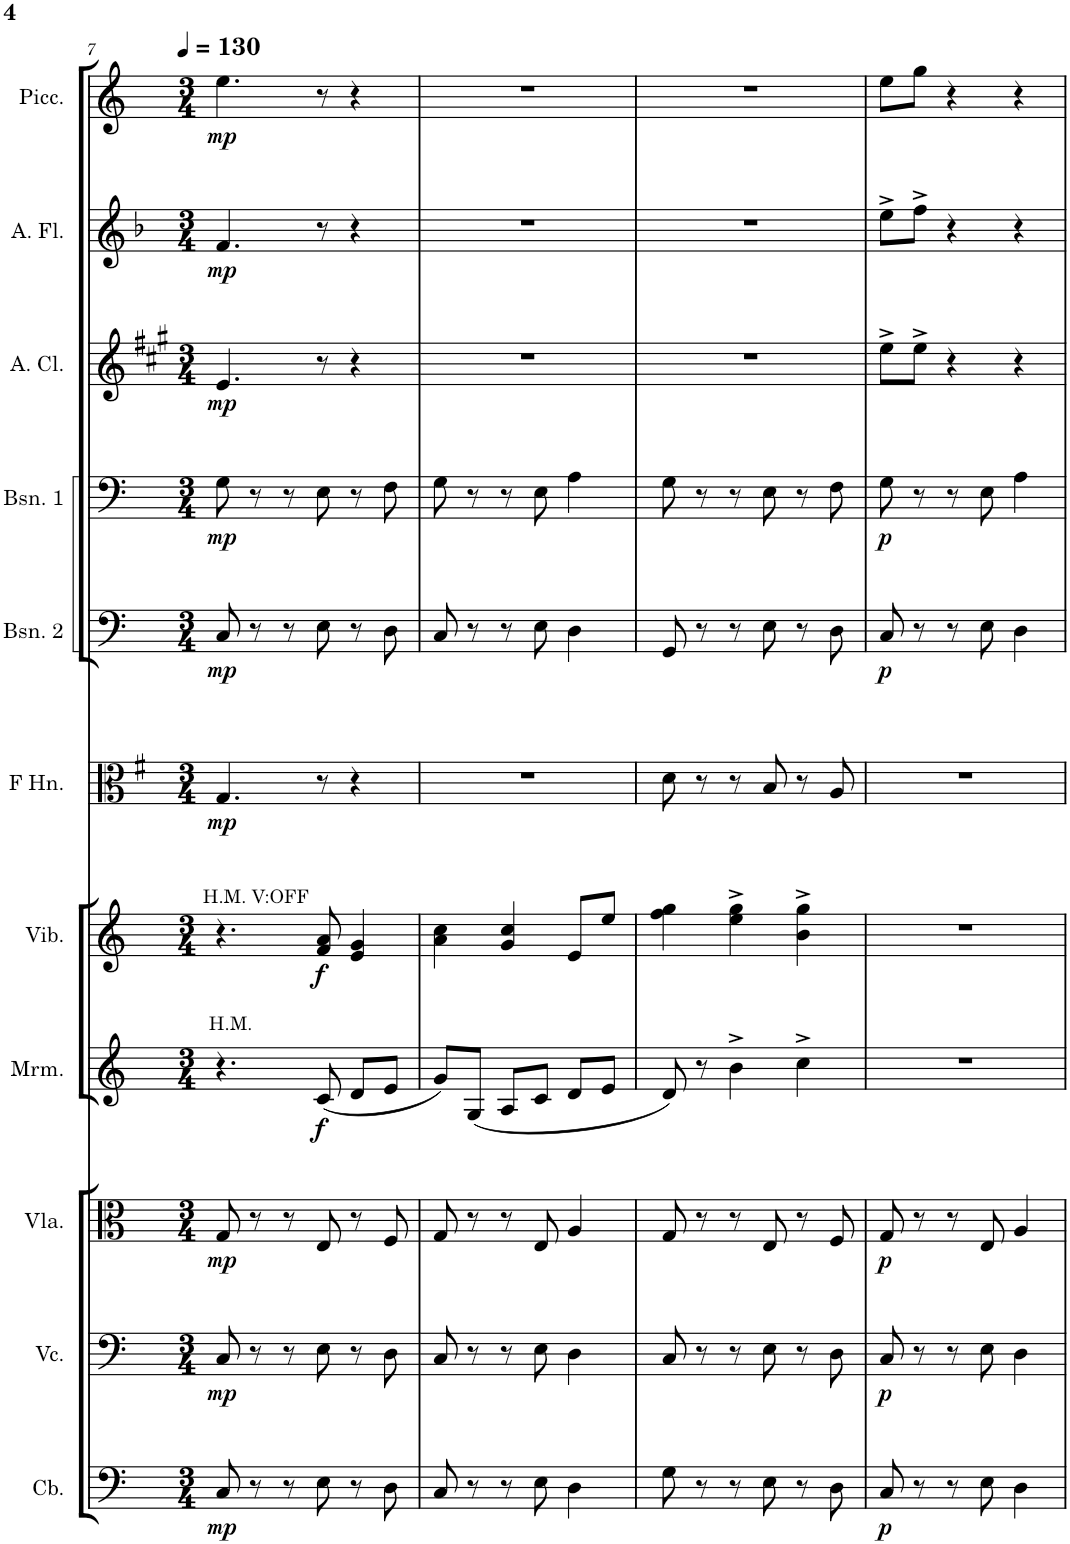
**kern	**dynam	**kern	**dynam	**kern	**dynam	**kern	**dynam	**kern	**dynam	**kern	**dynam	**kern	**dynam	**kern	**dynam	**kern	**dynam	**kern	**dynam	**kern	**dynam
*part11	*part11	*part10	*part10	*part9	*part9	*part8	*part8	*part7	*part7	*part6	*part6	*part5	*part5	*part4	*part4	*part3	*part3	*part2	*part2	*part1	*part1
*staff11	*staff11	*staff10	*staff10	*staff9	*staff9	*staff8	*staff8	*staff7	*staff7	*staff6	*staff6	*staff5	*staff5	*staff4	*staff4	*staff3	*staff3	*staff2	*staff2	*staff1	*staff1
*I"Contrabass	*	*I"Violoncello	*	*I"Viola	*	*I"Marimba	*	*I"Vibraphone	*	*I"Horn in F	*	*I"Bassoon 2	*	*I"Bassoon 1	*	*I"Alto Clarinet	*	*I"Alto Flute	*	*I"Piccolo	*
*I'Cb.	*	*I'Vc.	*	*I'Vla.	*	*I'Mrm.	*	*I'Vib.	*	*	*	*I'Bsn. 2	*	*I'Bsn. 1	*	*I'A. Cl.	*	*I'A. Fl.	*	*I'Picc.	*
!!LO:PB:g=z
*clefF4	*	*clefF4	*	*clefC3	*	*clefG2	*	*clefG2	*	*clefC3	*	*clefF4	*	*clefF4	*	*clefG2	*	*clefG2	*	*clefG2	*
*Trd7c12	*	*	*	*	*	*	*	*	*	*Trd4c7	*	*	*	*	*	*Trd5c9	*	*Trd3c5	*	*Trd-7c-12	*
*k[]	*	*k[]	*	*k[]	*	*k[]	*	*k[]	*	*k[f#]	*	*k[]	*	*k[]	*	*k[f#c#g#]	*	*k[b-]	*	*k[]	*
*M3/4	*	*M3/4	*	*M3/4	*	*M3/4	*	*M3/4	*	*M3/4	*	*M3/4	*	*M3/4	*	*M3/4	*	*M3/4	*	*M3/4	*
*MM130	*	*MM130	*	*MM130	*	*MM130	*	*MM130	*	*MM130	*	*MM130	*	*MM130	*	*MM130	*	*MM130	*	*MM130	*
=7	=7	=7	=7	=7	=7	=7	=7	=7	=7	=7	=7	=7	=7	=7	=7	=7	=7	=7	=7	=7	=7
!	!	!	!	!	!	!	!	!LO:TX:a:t=H.M. V&colon;OFF	!	!	!	!	!	!	!	!	!	!	!	!	!
!	!	!	!	!	!	!LO:TX:a:t=H.M.	!	!	!	!	!	!	!	!	!	!	!	!	!	!	!
!	!LO:DY:b	!	!LO:DY:b	!	!LO:DY:b	!	!	!	!	!	!LO:DY:b	!	!LO:DY:b	!	!LO:DY:b	!	!LO:DY:b	!	!LO:DY:b	!	!LO:DY:b
8C/	mp	8C/	mp	8G/	mp	4.r	.	4.r	.	4.G/	mp	8C/	mp	8G\	mp	4.e/	mp	4.f/	mp	4.ee\	mp
8r	.	8r	.	8r	.	.	.	.	.	.	.	8r	.	8r	.	.	.	.	.	.	.
8r	.	8r	.	8r	.	.	.	.	.	.	.	8r	.	8r	.	.	.	.	.	.	.
!	!	!	!	!	!	!	!LO:DY:b	!	!LO:DY:b	!	!	!	!	!	!	!	!	!	!	!	!
8E\	.	8E\	.	8E/	.	(8c/	f	8f/ 8a/	f	8r	.	8E\	.	8E\	.	8r	.	8r	.	8r	.
8r	.	8r	.	8r	.	8d/L	.	4e/ 4g/	.	4r	.	8r	.	8r	.	4r	.	4r	.	4r	.
8D\	.	8D\	.	8F/	.	8e/J	.	.	.	.	.	8D\	.	8F\	.	.	.	.	.	.	.
=8	=8	=8	=8	=8	=8	=8	=8	=8	=8	=8	=8	=8	=8	=8	=8	=8	=8	=8	=8	=8	=8
8C/	.	8C/	.	8G/	.	8g/L)	.	4a\ 4cc\	.	2.r	.	8C/	.	8G\	.	2.r	.	2.r	.	2.r	.
8r	.	8r	.	8r	.	(8G/J	.	.	.	.	.	8r	.	8r	.	.	.	.	.	.	.
8r	.	8r	.	8r	.	8A/L	.	4g/ 4cc/	.	.	.	8r	.	8r	.	.	.	.	.	.	.
8E\	.	8E\	.	8E/	.	8c/J	.	.	.	.	.	8E\	.	8E\	.	.	.	.	.	.	.
4D\	.	4D\	.	4A/	.	8d/L	.	8e/L	.	.	.	4D\	.	4A\	.	.	.	.	.	.	.
.	.	.	.	.	.	8e/J	.	8ee/J	.	.	.	.	.	.	.	.	.	.	.	.	.
=9	=9	=9	=9	=9	=9	=9	=9	=9	=9	=9	=9	=9	=9	=9	=9	=9	=9	=9	=9	=9	=9
8G\	.	8C/	.	8G/	.	8d/)	.	4ff\ 4gg\	.	8d\	.	8GG/	.	8G\	.	2.r	.	2.r	.	2.r	.
8r	.	8r	.	8r	.	8r	.	.	.	8r	.	8r	.	8r	.	.	.	.	.	.	.
8r	.	8r	.	8r	.	4b^\	.	4ee\^ 4gg\^	.	8r	.	8r	.	8r	.	.	.	.	.	.	.
8E\	.	8E\	.	8E/	.	.	.	.	.	8B/	.	8E\	.	8E\	.	.	.	.	.	.	.
8r	.	8r	.	8r	.	4cc^\	.	4b\^ 4gg\^	.	8r	.	8r	.	8r	.	.	.	.	.	.	.
8D\	.	8D\	.	8F/	.	.	.	.	.	8A/	.	8D\	.	8F\	.	.	.	.	.	.	.
=10	=10	=10	=10	=10	=10	=10	=10	=10	=10	=10	=10	=10	=10	=10	=10	=10	=10	=10	=10	=10	=10
!	!LO:DY:b	!	!LO:DY:b	!	!LO:DY:b	!	!	!	!	!	!	!	!LO:DY:b	!	!LO:DY:b	!	!	!	!	!	!
8C/	p	8C/	p	8G/	p	2.r	.	2.r	.	2.r	.	8C/	p	8G\	p	8ee^\L	.	8ee^\L	.	8ee\L	.
8r	.	8r	.	8r	.	.	.	.	.	.	.	8r	.	8r	.	8ee^\J	.	8ff^\J	.	8gg\J	.
8r	.	8r	.	8r	.	.	.	.	.	.	.	8r	.	8r	.	4r	.	4r	.	4r	.
8E\	.	8E\	.	8E/	.	.	.	.	.	.	.	8E\	.	8E\	.	.	.	.	.	.	.
4D\	.	4D\	.	4A/	.	.	.	.	.	.	.	4D\	.	4A\	.	4r	.	4r	.	4r	.
=	=	=	=	=	=	=	=	=	=	=	=	=	=	=	=	=	=	=	=	=	=
*-	*-	*-	*-	*-	*-	*-	*-	*-	*-	*-	*-	*-	*-	*-	*-	*-	*-	*-	*-	*-	*-
